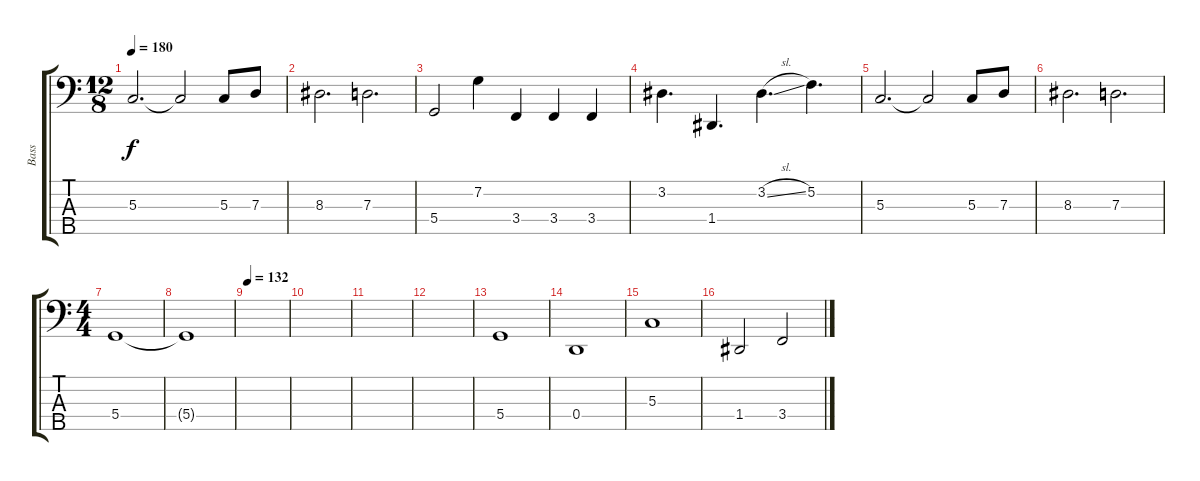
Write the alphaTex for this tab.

\track ("Bass" "Bass") {instrument fretlessbass}
\staff {score tabs}
\tuning (F2 C2 G1 D1 A0) {hide}
\ts (12 8)
\tempo 180
\clef f4
\ks c
5.3.2{d dy f} 5.3{t}.2 5.3.8 7.3.8 |
8.3.2{d} 7.3.2{d} |
5.4.2 7.2.4 3.4.4 3.4.4 3.4.4 |
3.2.4{d} 1.4.4{d} 3.2{sl}.4{d} 5.2.4{d} |
5.3.2{d} 5.3{t}.2 5.3.8 7.3.8 |
8.3.2{d} 7.3.2{d} |
\ts (4 4)
5.4.1 |
5.4{t}.1 |
\tempo 132
|
|
|
|
5.4.1 |
0.4.1 |
5.3.1 |
1.4.2 3.4.2
